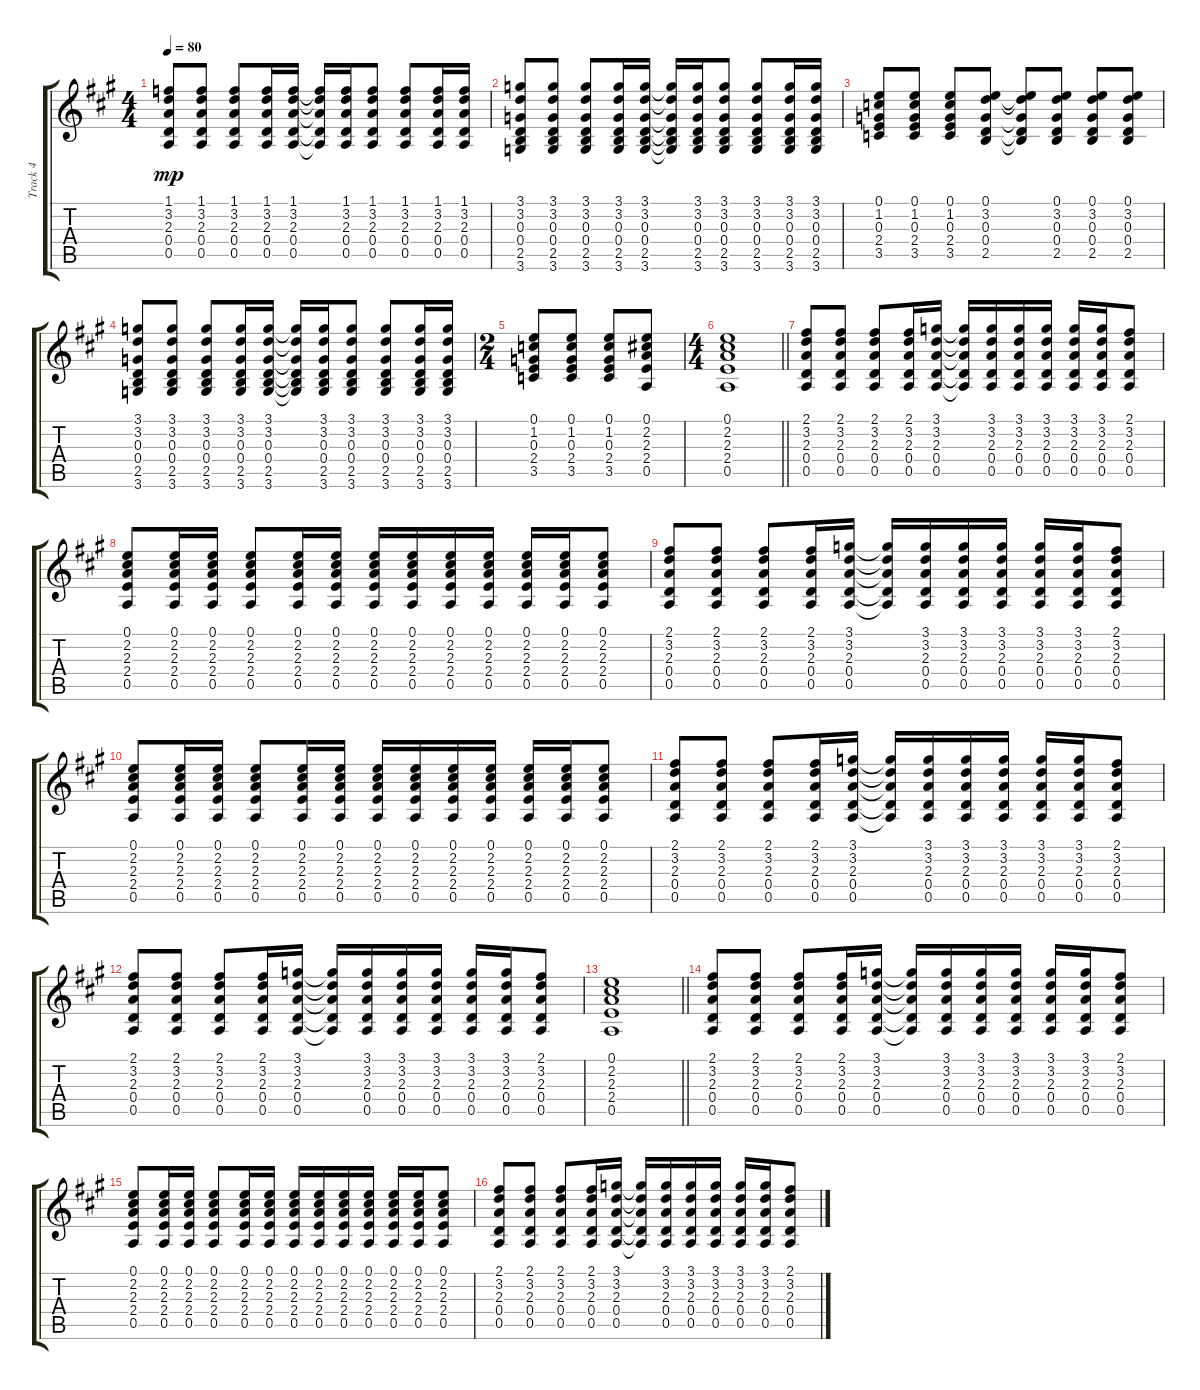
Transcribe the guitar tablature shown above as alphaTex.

\track ("Track 4" "Track 4") {instrument acousticguitarsteel}
\staff {score tabs}
\tuning (E4 B3 G3 D3 A2 E2) {hide}
\ts (4 4)
\tempo 80
\clef g2
\ks a
(1.1 3.2 2.3 0.4 0.5).8{dy mp} (1.1 3.2 2.3 0.4 0.5).8 (1.1 3.2 2.3 0.4 0.5).8 (1.1 3.2 2.3 0.4 0.5).16 (1.1 3.2 2.3 0.4 0.5).16 (1.1{t} 3.2{t} 2.3{t} 0.4{t} 0.5{t}).16 (1.1 3.2 2.3 0.4 0.5).16 (1.1 3.2 2.3 0.4 0.5).8 (1.1 3.2 2.3 0.4 0.5).8 (1.1 3.2 2.3 0.4 0.5).16 (1.1 3.2 2.3 0.4 0.5).16 |
(3.1 3.2 0.3 0.4 2.5 3.6).8 (3.1 3.2 0.3 0.4 2.5 3.6).8 (3.1 3.2 0.3 0.4 2.5 3.6).8 (3.1 3.2 0.3 0.4 2.5 3.6).16 (3.1 3.2 0.3 0.4 2.5 3.6).16 (3.1{t} 3.2{t} 0.3{t} 0.4{t} 2.5{t} 3.6{t}).16 (3.1 3.2 0.3 0.4 2.5 3.6).16 (3.1 3.2 0.3 0.4 2.5 3.6).8 (3.1 3.2 0.3 0.4 2.5 3.6).8 (3.1 3.2 0.3 0.4 2.5 3.6).16 (3.1 3.2 0.3 0.4 2.5 3.6).16 |
(0.1 1.2 0.3 2.4 3.5).8 (0.1 1.2 0.3 2.4 3.5).8 (0.1 1.2 0.3 2.4 3.5).8 (0.1 3.2 0.3 0.4 2.5).8 (0.1{t} 3.2{t} 0.3{t} 0.4{t} 2.5{t}).8 (0.1 3.2 0.3 0.4 2.5).8 (0.1 3.2 0.3 0.4 2.5).8 (0.1 3.2 0.3 0.4 2.5).8 |
(3.1 3.2 0.3 0.4 2.5 3.6).8 (3.1 3.2 0.3 0.4 2.5 3.6).8 (3.1 3.2 0.3 0.4 2.5 3.6).8 (3.1 3.2 0.3 0.4 2.5 3.6).16 (3.1 3.2 0.3 0.4 2.5 3.6).16 (3.1{t} 3.2{t} 0.3{t} 0.4{t} 2.5{t} 3.6{t}).16 (3.1 3.2 0.3 0.4 2.5 3.6).16 (3.1 3.2 0.3 0.4 2.5 3.6).8 (3.1 3.2 0.3 0.4 2.5 3.6).8 (3.1 3.2 0.3 0.4 2.5 3.6).16 (3.1 3.2 0.3 0.4 2.5 3.6).16 |
\ts (2 4)
(0.1 1.2 0.3 2.4 3.5).8 (0.1 1.2 0.3 2.4 3.5).8 (0.1 1.2 0.3 2.4 3.5).8 (0.1 2.2 2.3 2.4 0.5).8 |
\ts (4 4)
\barLineRight lightlight
(0.1 2.2 2.3 2.4 0.5).1 |
(2.1 3.2 2.3 0.4 0.5).8 (2.1 3.2 2.3 0.4 0.5).8 (2.1 3.2 2.3 0.4 0.5).8 (2.1 3.2 2.3 0.4 0.5).16 (3.1 3.2 2.3 0.4 0.5).16 (3.1{t} 3.2{t} 2.3{t} 0.4{t} 0.5{t}).16 (3.1 3.2 2.3 0.4 0.5).16 (3.1 3.2 2.3 0.4 0.5).16 (3.1 3.2 2.3 0.4 0.5).16 (3.1 3.2 2.3 0.4 0.5).16 (3.1 3.2 2.3 0.4 0.5).16 (2.1 3.2 2.3 0.4 0.5).8 |
(0.1 2.2 2.3 2.4 0.5).8 (0.1 2.2 2.3 2.4 0.5).16 (0.1 2.2 2.3 2.4 0.5).16 (0.1 2.2 2.3 2.4 0.5).8 (0.1 2.2 2.3 2.4 0.5).16 (0.1 2.2 2.3 2.4 0.5).16 (0.1 2.2 2.3 2.4 0.5).16 (0.1 2.2 2.3 2.4 0.5).16 (0.1 2.2 2.3 2.4 0.5).16 (0.1 2.2 2.3 2.4 0.5).16 (0.1 2.2 2.3 2.4 0.5).16 (0.1 2.2 2.3 2.4 0.5).16 (0.1 2.2 2.3 2.4 0.5).8 |
(2.1 3.2 2.3 0.4 0.5).8 (2.1 3.2 2.3 0.4 0.5).8 (2.1 3.2 2.3 0.4 0.5).8 (2.1 3.2 2.3 0.4 0.5).16 (3.1 3.2 2.3 0.4 0.5).16 (3.1{t} 3.2{t} 2.3{t} 0.4{t} 0.5{t}).16 (3.1 3.2 2.3 0.4 0.5).16 (3.1 3.2 2.3 0.4 0.5).16 (3.1 3.2 2.3 0.4 0.5).16 (3.1 3.2 2.3 0.4 0.5).16 (3.1 3.2 2.3 0.4 0.5).16 (2.1 3.2 2.3 0.4 0.5).8 |
(0.1 2.2 2.3 2.4 0.5).8 (0.1 2.2 2.3 2.4 0.5).16 (0.1 2.2 2.3 2.4 0.5).16 (0.1 2.2 2.3 2.4 0.5).8 (0.1 2.2 2.3 2.4 0.5).16 (0.1 2.2 2.3 2.4 0.5).16 (0.1 2.2 2.3 2.4 0.5).16 (0.1 2.2 2.3 2.4 0.5).16 (0.1 2.2 2.3 2.4 0.5).16 (0.1 2.2 2.3 2.4 0.5).16 (0.1 2.2 2.3 2.4 0.5).16 (0.1 2.2 2.3 2.4 0.5).16 (0.1 2.2 2.3 2.4 0.5).8 |
(2.1 3.2 2.3 0.4 0.5).8 (2.1 3.2 2.3 0.4 0.5).8 (2.1 3.2 2.3 0.4 0.5).8 (2.1 3.2 2.3 0.4 0.5).16 (3.1 3.2 2.3 0.4 0.5).16 (3.1{t} 3.2{t} 2.3{t} 0.4{t} 0.5{t}).16 (3.1 3.2 2.3 0.4 0.5).16 (3.1 3.2 2.3 0.4 0.5).16 (3.1 3.2 2.3 0.4 0.5).16 (3.1 3.2 2.3 0.4 0.5).16 (3.1 3.2 2.3 0.4 0.5).16 (2.1 3.2 2.3 0.4 0.5).8 |
(2.1 3.2 2.3 0.4 0.5).8 (2.1 3.2 2.3 0.4 0.5).8 (2.1 3.2 2.3 0.4 0.5).8 (2.1 3.2 2.3 0.4 0.5).16 (3.1 3.2 2.3 0.4 0.5).16 (3.1{t} 3.2{t} 2.3{t} 0.4{t} 0.5{t}).16 (3.1 3.2 2.3 0.4 0.5).16 (3.1 3.2 2.3 0.4 0.5).16 (3.1 3.2 2.3 0.4 0.5).16 (3.1 3.2 2.3 0.4 0.5).16 (3.1 3.2 2.3 0.4 0.5).16 (2.1 3.2 2.3 0.4 0.5).8 |
\barLineRight lightlight
(0.1 2.2 2.3 2.4 0.5).1 |
(2.1 3.2 2.3 0.4 0.5).8 (2.1 3.2 2.3 0.4 0.5).8 (2.1 3.2 2.3 0.4 0.5).8 (2.1 3.2 2.3 0.4 0.5).16 (3.1 3.2 2.3 0.4 0.5).16 (3.1{t} 3.2{t} 2.3{t} 0.4{t} 0.5{t}).16 (3.1 3.2 2.3 0.4 0.5).16 (3.1 3.2 2.3 0.4 0.5).16 (3.1 3.2 2.3 0.4 0.5).16 (3.1 3.2 2.3 0.4 0.5).16 (3.1 3.2 2.3 0.4 0.5).16 (2.1 3.2 2.3 0.4 0.5).8 |
(0.1 2.2 2.3 2.4 0.5).8 (0.1 2.2 2.3 2.4 0.5).16 (0.1 2.2 2.3 2.4 0.5).16 (0.1 2.2 2.3 2.4 0.5).8 (0.1 2.2 2.3 2.4 0.5).16 (0.1 2.2 2.3 2.4 0.5).16 (0.1 2.2 2.3 2.4 0.5).16 (0.1 2.2 2.3 2.4 0.5).16 (0.1 2.2 2.3 2.4 0.5).16 (0.1 2.2 2.3 2.4 0.5).16 (0.1 2.2 2.3 2.4 0.5).16 (0.1 2.2 2.3 2.4 0.5).16 (0.1 2.2 2.3 2.4 0.5).8 |
(2.1 3.2 2.3 0.4 0.5).8 (2.1 3.2 2.3 0.4 0.5).8 (2.1 3.2 2.3 0.4 0.5).8 (2.1 3.2 2.3 0.4 0.5).16 (3.1 3.2 2.3 0.4 0.5).16 (3.1{t} 3.2{t} 2.3{t} 0.4{t} 0.5{t}).16 (3.1 3.2 2.3 0.4 0.5).16 (3.1 3.2 2.3 0.4 0.5).16 (3.1 3.2 2.3 0.4 0.5).16 (3.1 3.2 2.3 0.4 0.5).16 (3.1 3.2 2.3 0.4 0.5).16 (2.1 3.2 2.3 0.4 0.5).8
